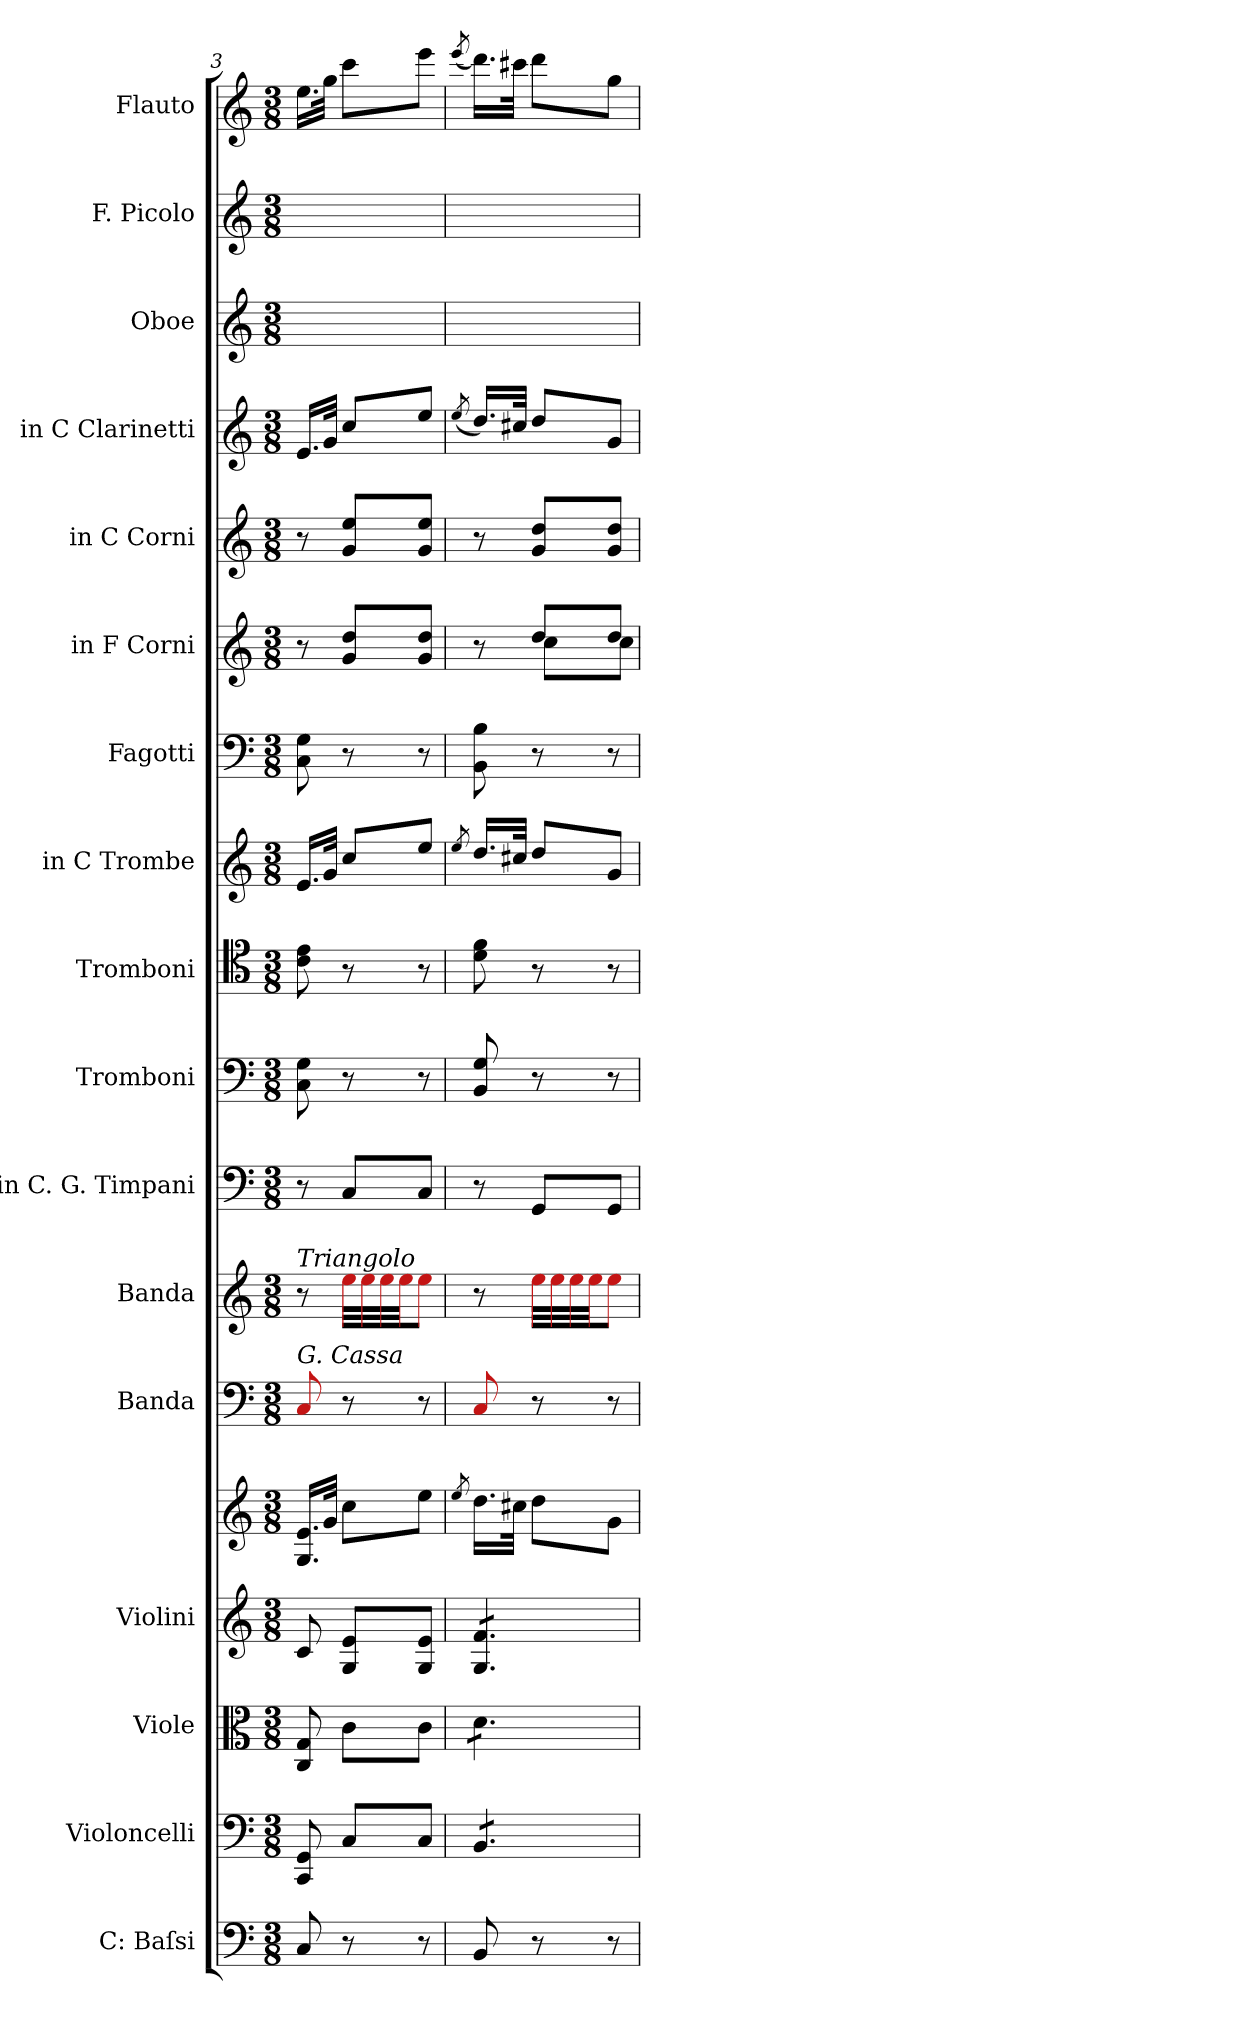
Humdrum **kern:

**kern	**kern	**kern	**kern	**kern	**kern	**kern	**kern	**kern	**kern	**kern	**kern	**kern	**kern	**kern	**kern	**kern	**kern
*part18	*part17	*part16	*part15	*part14	*part13	*part12	*part11	*part10	*part9	*part8	*part7	*part6	*part5	*part4	*part3	*part2	*part1
*staff18	*staff17	*staff16	*staff15	*staff14	*staff13	*staff12	*staff11	*staff10	*staff9	*staff8	*staff7	*staff6	*staff5	*staff4	*staff3	*staff2	*staff1
*I"C: Baſsi	*I"Violoncelli	*I"Viole	*I"Violini	*	*I"Banda	*I"Banda	*I"in C. G. Timpani	*I"Tromboni	*I"Tromboni	*I"in C Trombe	*I"Fagotti	*I"in F Corni	*I"in C Corni	*I"in C Clarinetti	*I"Oboe	*I"F. Picolo	*I"Flauto
*	*I'Vc	*	*I'Vln	*	*	*	*I'Timp	*I'Trb	*I'Trb	*	*	*	*	*I'Cl	*I'Ob	*	*I'Fl
*clefF4	*clefF4	*clefC3	*clefG2	*clefG2	*clefF4	*clefG2	*clefF4	*clefF4	*clefC4	*clefG2	*clefF4	*clefG2	*clefG2	*clefG2	*clefG2	*clefG2	*clefG2
*	*	*	*	*	*	*	*	*	*	*	*	*ITrd4c7	*	*	*	*	*
*k[]	*k[]	*k[]	*k[]	*k[]	*k[]	*k[]	*k[]	*k[]	*k[]	*k[]	*k[]	*k[b-]	*k[]	*k[]	*k[]	*k[]	*k[]
*M3/8	*M3/8	*M3/8	*M3/8	*M3/8	*M3/8	*M3/8	*M3/8	*M3/8	*M3/8	*M3/8	*M3/8	*M3/8	*M3/8	*M3/8	*M3/8	*M3/8	*M3/8
=3	=3	=3	=3	=3	=3	=3	=3	=3	=3	=3	=3	=3	=3	=3	=3	=3	=3
!	!	!	!	!	!	!LO:TX:a:i:t=Triangolo	!	!	!	!	!	!	!	!	!	!	!
!	!	!	!	!	!LO:TX:a:i:t=G. Cassa	!	!	!	!	!	!	!	!	!	!	!	!
8C/	8CC/ 8GG/	8C/ 8G/	8c/	16.G/ 16.e/LL	8Ra/	8r	8r	8C\ 8G\	8c\ 8e\	16.e/LL	8C\ 8G\	8r	8r	16.e/LL	4.ryy	4.ryy	16.ee\LL
.	.	.	.	32g/JJk	.	.	.	.	.	32g/JJk	.	.	.	32g/JJk	.	.	32gg\JJk
8r	8C/L	8c\L	8G/ 8e/L	8cc\L	8r	32Ree\LLL	8C/L	8r	8r	8cc/L	8r	8c/ 8g/L	8g/ 8ee/L	8cc/L	.	.	8ccc\L
.	.	.	.	.	.	32Ree\	.	.	.	.	.	.	.	.	.	.	.
.	.	.	.	.	.	32Ree\	.	.	.	.	.	.	.	.	.	.	.
.	.	.	.	.	.	32Ree\JJ	.	.	.	.	.	.	.	.	.	.	.
8r	8C/J	8c\J	8G/ 8e/J	8ee\J	8r	8Ree\J	8C/J	8r	8r	8ee/J	8r	8c/ 8g/J	8g/ 8ee/J	8ee/J	.	.	8eee\J
=4	=4	=4	=4	=4	=4	=4	=4	=4	=4	=4	=4	=4	=4	=4	=4	=4	=4
.	.	.	.	8qee/	.	.	.	.	.	8qee/	.	.	.	(8qee/	.	.	(8qeee/
*	*	*	*	*	*	*	*	*	*	*	*	*^	*	*	*	*	*
*	*tremolo	*	*	*	*	*	*	*	*	*	*	*	*	*	*	*	*	*
*	*	*tremolo	*	*	*	*	*	*	*	*	*	*	*	*	*	*	*	*
*	*	*	*tremolo	*	*	*	*	*	*	*	*	*	*	*	*	*	*	*
8BB/	8BB/L	8d\L	8G/ 8f/L	16.dd\LL	8Ra/	8r	8r	8BB/ 8G/	8d\ 8f\	16.dd/LL	8BB\ 8B\	8r	8ryy	8r	16.dd/LL)	4.ryy	4.ryy	16.ddd\LL)
.	.	.	.	32cc#X\JJk	.	.	.	.	.	32cc#X/JJk	.	.	.	.	32cc#X/JJk	.	.	32ccc#X\JJk
8r	8BB/	8d\	8G/ 8f/	8dd\L	8r	32Ree\LLL	8GG/L	8r	8r	8dd/L	8r	8g/L	8f\L	8g/ 8dd/L	8dd/L	.	.	8ddd\L
.	.	.	.	.	.	32Ree\	.	.	.	.	.	.	.	.	.	.	.	.
.	.	.	.	.	.	32Ree\	.	.	.	.	.	.	.	.	.	.	.	.
.	.	.	.	.	.	32Ree\JJ	.	.	.	.	.	.	.	.	.	.	.	.
8r	8BB/J	8d\J	8G/ 8f/J	8g\J	8r	8Ree\J	8GG/J	8r	8r	8g/J	8r	8g/J	8f\J	8g/ 8dd/J	8g/J	.	.	8gg\J
*	*	*	*Xtremolo	*	*	*	*	*	*	*	*	*	*	*	*	*	*	*
*	*	*Xtremolo	*	*	*	*	*	*	*	*	*	*	*	*	*	*	*	*
*	*Xtremolo	*	*	*	*	*	*	*	*	*	*	*	*	*	*	*	*	*
*	*	*	*	*	*	*	*	*	*	*	*	*v	*v	*	*	*	*	*
=	=	=	=	=	=	=	=	=	=	=	=	=	=	=	=	=	=
*-	*-	*-	*-	*-	*-	*-	*-	*-	*-	*-	*-	*-	*-	*-	*-	*-	*-
